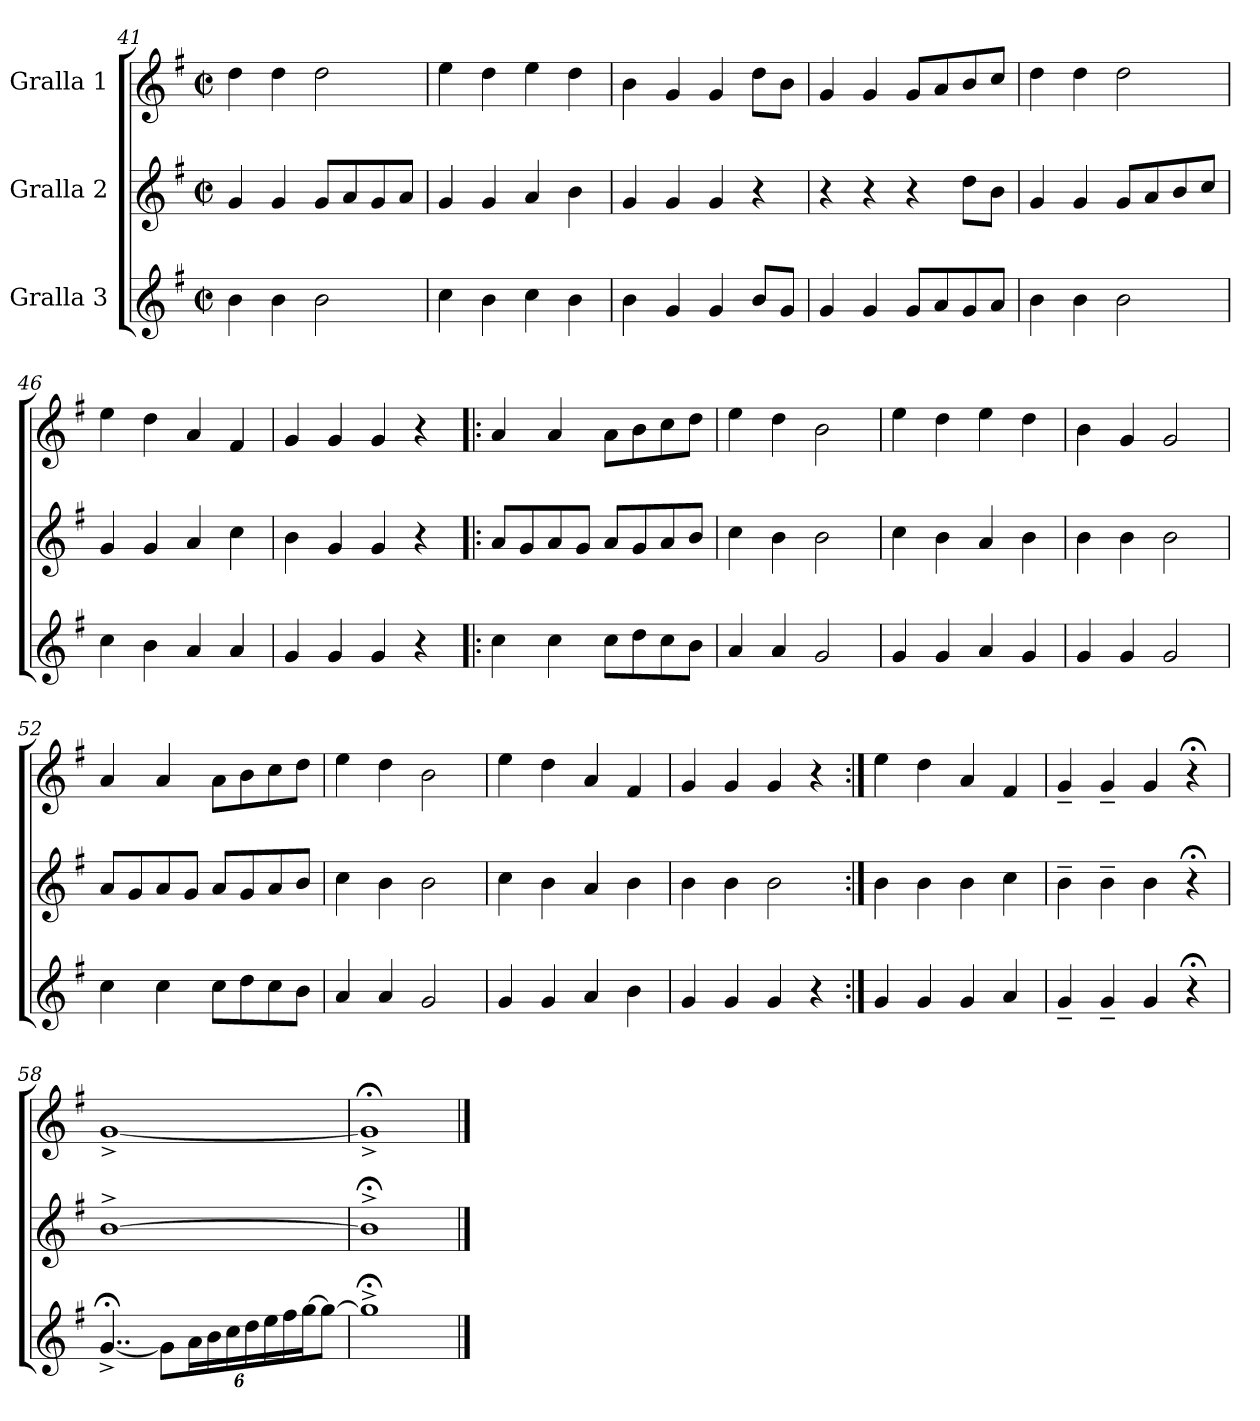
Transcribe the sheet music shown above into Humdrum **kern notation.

**kern	**kern	**kern
*part3	*part2	*part1
*staff3	*staff2	*staff1
*I"Gralla 3	*I"Gralla 2	*I"Gralla 1
*clefG2	*clefG2	*clefG2
*k[f#]	*k[f#]	*k[f#]
*G:	*G:	*G:
*M2/2	*M2/2	*M2/2
*met(c|)	*met(c|)	*met(c|)
=41	=41	=41
4b\	4g/	4dd\
4b\	4g/	4dd\
2b\	8g/L	2dd\
.	8a/	.
.	8g/	.
.	8a/J	.
=42	=42	=42
4cc\	4g/	4ee\
4b\	4g/	4dd\
4cc\	4a/	4ee\
4b\	4b\	4dd\
!!LO:LB:g=z
=43	=43	=43
4b\	4g/	4b\
4g/	4g/	4g/
4g/	4g/	4g/
8b/L	4r	8dd\L
8g/J	.	8b\J
=44	=44	=44
4g/	4r	4g/
4g/	4r	4g/
8g/L	4r	8g/L
8a/	.	8a/
8g/	8dd\L	8b/
8a/J	8b\J	8cc/J
=45	=45	=45
4b\	4g/	4dd\
4b\	4g/	4dd\
2b\	8g/L	2dd\
.	8a/	.
.	8b/	.
.	8cc/J	.
=46	=46	=46
4cc\	4g/	4ee\
4b\	4g/	4dd\
4a/	4a/	4a/
4a/	4cc\	4f#/
!!LO:LB:g=z
=47	=47	=47
4g/	4b\	4g/
4g/	4g/	4g/
4g/	4g/	4g/
4r	4r	4r
=48!|:	=48!|:	=48!|:
4cc\	8a/L	4a/
.	8g/	.
4cc\	8a/	4a/
.	8g/J	.
8cc\L	8a/L	8a\L
8dd\	8g/	8b\
8cc\	8a/	8cc\
8b\J	8b/J	8dd\J
=49	=49	=49
4a/	4cc\	4ee\
4a/	4b\	4dd\
2g/	2b\	2b\
=50	=50	=50
4g/	4cc\	4ee\
4g/	4b\	4dd\
4a/	4a/	4ee\
4g/	4b\	4dd\
=51	=51	=51
4g/	4b\	4b\
4g/	4b\	4g/
2g/	2b\	2g/
=52	=52	=52
4cc\	8a/L	4a/
.	8g/	.
4cc\	8a/	4a/
.	8g/J	.
8cc\L	8a/L	8a\L
8dd\	8g/	8b\
8cc\	8a/	8cc\
8b\J	8b/J	8dd\J
=53	=53	=53
4a/	4cc\	4ee\
4a/	4b\	4dd\
2g/	2b\	2b\
!!LO:LB:g=z
=54	=54	=54
4g/	4cc\	4ee\
4g/	4b\	4dd\
4a/	4a/	4a/
4b\	4b\	4f#/
=55	=55	=55
4g/	4b\	4g/
4g/	4b\	4g/
4g/	2b\	4g/
4r	.	4r
=56:|!	=56:|!	=56:|!
4g/	4b\	4ee\
4g/	4b\	4dd\
4g/	4b\	4a/
4a/	4cc\	4f#/
=57	=57	=57
4g~/	4b~\	4g~/
4g~/	4b~\	4g~/
4g/	4b\	4g/
4r;<	4r;<	4r;<
=58	=58	=58
[4..g;<^/	[1b^	[1g^
8g\L]	.	.
*Xbrackettup	*	*
24a\L	.	.
24b\	.	.
24cc\	.	.
24dd\	.	.
24ee\	.	.
24ff#\	.	.
[16gg\J	.	.
8gg\J_	.	.
=59	=59	=59
1gg;<^]	1b;<^]	1g;<^]
==	==	==
*-	*-	*-
